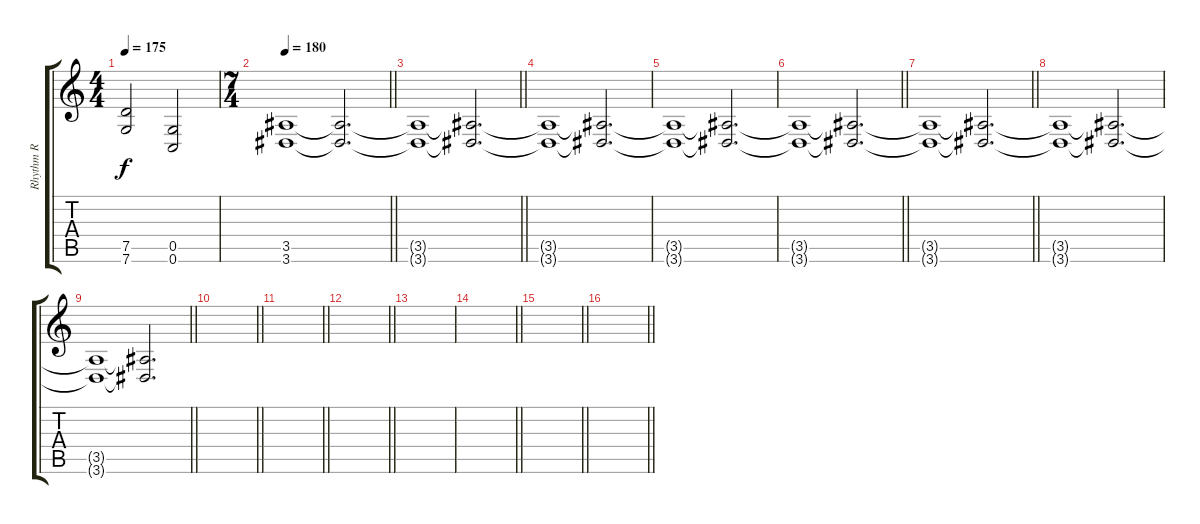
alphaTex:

\track ("Rhythm R" "Rhythm R") {instrument distortionguitar}
\staff {score tabs}
\tuning (D4 A3 F3 C3 G2 C2) {hide}
\ts (4 4)
\tempo 175
\clef g2
\ks c
(7.5 7.6).2{dy f} (0.5 0.6).2 |
\ts (7 4)
\tempo 180
\barLineRight lightlight
(3.5 3.6).1 (3.5{t} 3.6{t}).2{d} |
\barLineRight lightlight
(3.5{t} 3.6{t}).1{volume 11} (3.5{t} 3.6{t}).2{d} |
(3.5{t} 3.6{t}).1{volume 9} (3.5{t} 3.6{t}).2{d} |
(3.5{t} 3.6{t}).1{volume 7} (3.5{t} 3.6{t}).2{d} |
\barLineRight lightlight
(3.5{t} 3.6{t}).1 (3.5{t} 3.6{t}).2{d} |
\barLineRight lightlight
(3.5{t} 3.6{t}).1 (3.5{t} 3.6{t}).2{d} |
(3.5{t} 3.6{t}).1 (3.5{t} 3.6{t}).2{d} |
\barLineRight lightlight
(3.5{t} 3.6{t}).1 (3.5{t} 3.6{t}).2{d} |
\barLineRight lightlight
|
\barLineRight lightlight
|
\barLineRight lightlight
|
|
\barLineRight lightlight
|
\barLineRight lightlight
|
\barLineRight lightlight
